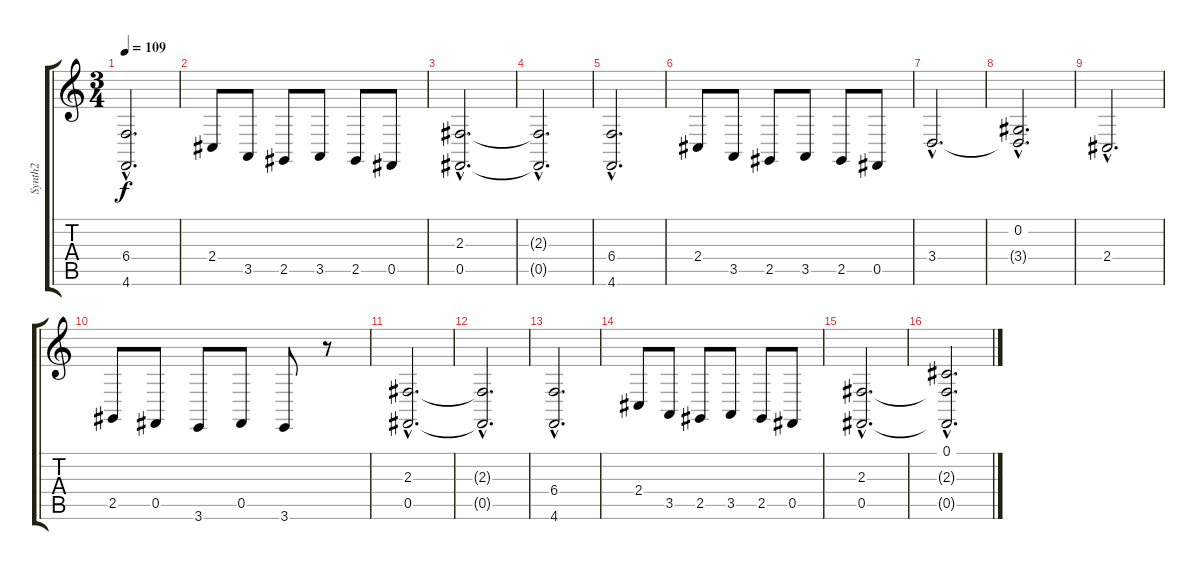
\track ("Synth2" "Synth2") {instrument stringensemble1}
\staff {score tabs}
\tuning (Db4 Ab3 E3 B2 Gb2 Db2) {hide}
\ts (3 4)
\tempo 109
\clef g2
\ks c
(6.4{hac} 4.6{hac}).2{d dy f} |
2.4.8 3.5.8 2.5.8 3.5.8 2.5.8 0.5.8 |
(2.3{hac} 0.5{hac}).2{d} |
(2.3{hac t} 0.5{hac t}).2{d} |
(6.4{hac} 4.6{hac}).2{d} |
2.4.8 3.5.8 2.5.8 3.5.8 2.5.8 0.5.8 |
3.4{hac}.2{d} |
(0.2{hac} 3.4{hac t}).2{d} |
2.4{hac}.2{d} |
2.5.8 0.5.8 3.6.8 0.5.8 3.6.8 r.8 |
(2.3{hac} 0.5{hac}).2{d} |
(2.3{hac t} 0.5{hac t}).2{d} |
(6.4{hac} 4.6{hac}).2{d} |
2.4.8 3.5.8 2.5.8 3.5.8 2.5.8 0.5.8 |
(2.3{hac} 0.5{hac}).2{d} |
(0.1{hac} 2.3{hac t} 0.5{hac t}).2{d}
